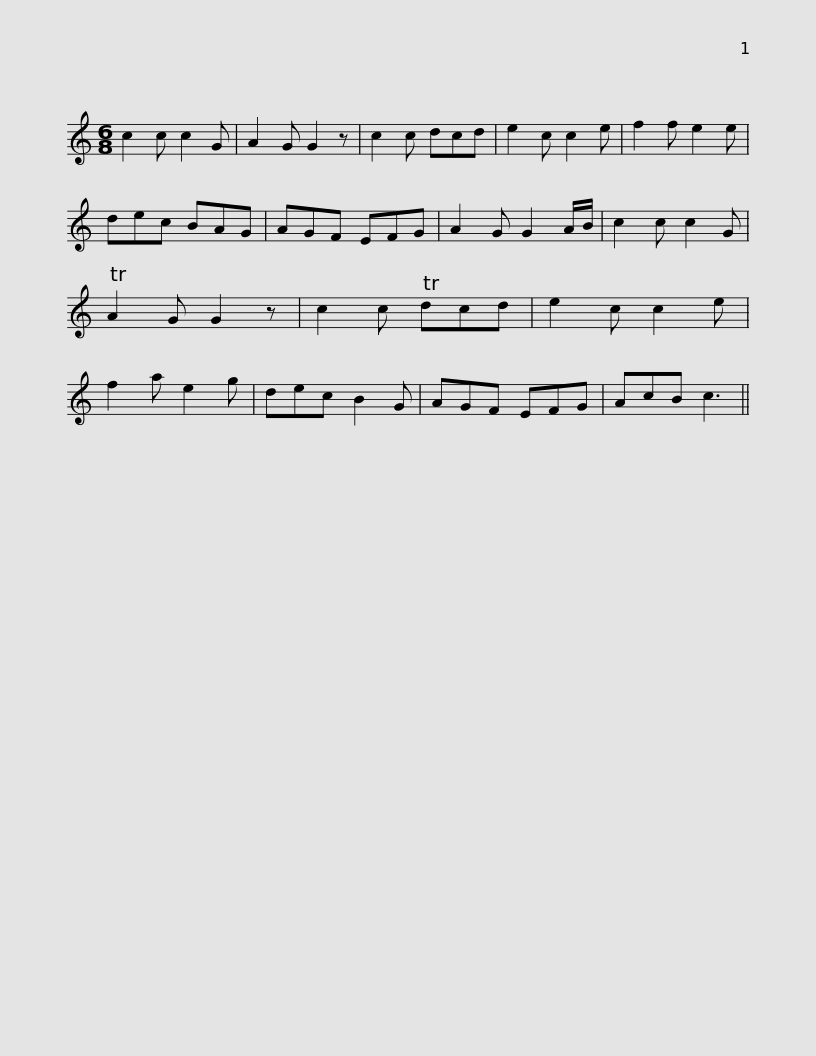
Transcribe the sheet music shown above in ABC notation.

X:1
L:1/8
M:6/8
I:linebreak $
K:C
V:1 treble
V:1
 c2 c c2 G | A2 G G2 z | c2 c dcd | e2 c c2 e | f2 f e2 e | %5
 dec BAG | AGF EFG | A2 G G2 A/B/ | c2 c c2 G |$ TA2 G G2 z | %10
 c2 c Tdcd | e2 c c2 e | f2 a e2 g | dec B2 G | AGF EFG | %15
 AcB c3 || %16
